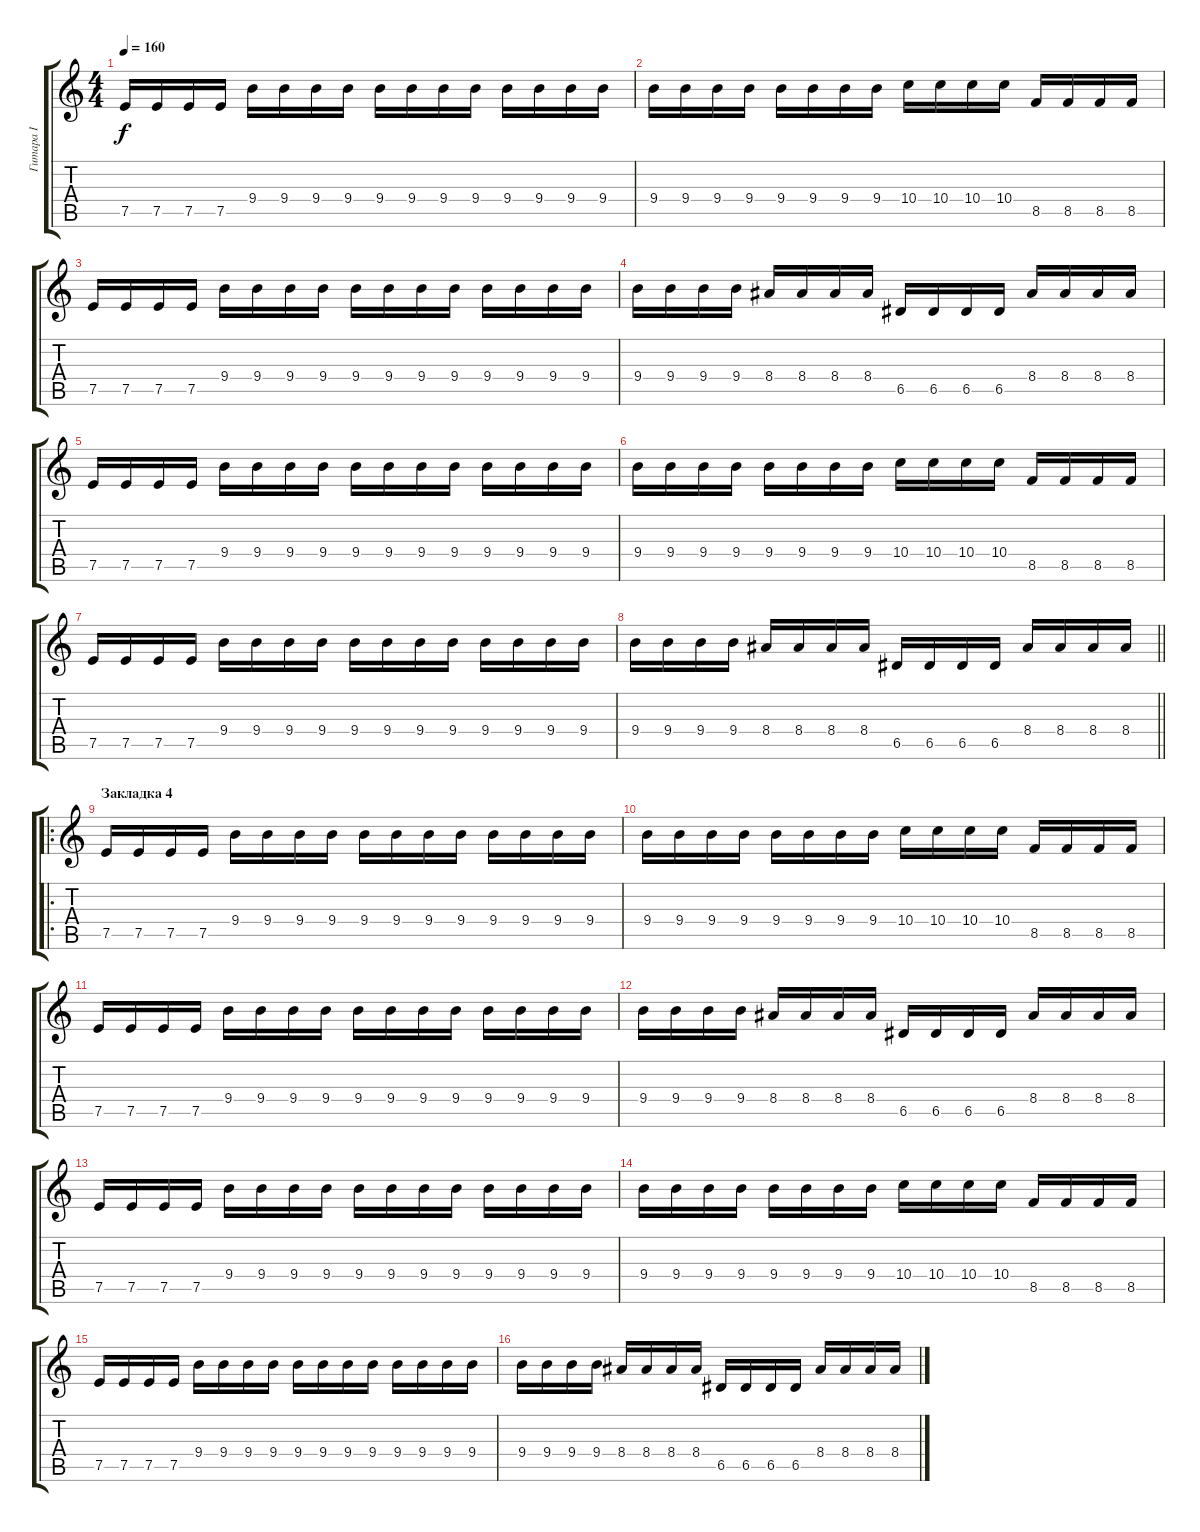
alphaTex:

\track ("Гитара I" "Гитара I") {instrument distortionguitar}
\staff {score tabs}
\tuning (E4 B3 G3 D3 A2 E2) {hide}
\ts (4 4)
\tempo 160
\clef g2
\ks c
7.5.16{dy f} 7.5.16 7.5.16 7.5.16 9.4.16 9.4.16 9.4.16 9.4.16 9.4.16 9.4.16 9.4.16 9.4.16 9.4.16 9.4.16 9.4.16 9.4.16 |
9.4.16 9.4.16 9.4.16 9.4.16 9.4.16 9.4.16 9.4.16 9.4.16 10.4.16 10.4.16 10.4.16 10.4.16 8.5.16 8.5.16 8.5.16 8.5.16 |
7.5.16 7.5.16 7.5.16 7.5.16 9.4.16 9.4.16 9.4.16 9.4.16 9.4.16 9.4.16 9.4.16 9.4.16 9.4.16 9.4.16 9.4.16 9.4.16 |
9.4.16 9.4.16 9.4.16 9.4.16 8.4.16 8.4.16 8.4.16 8.4.16 6.5.16 6.5.16 6.5.16 6.5.16 8.4.16 8.4.16 8.4.16 8.4.16 |
7.5.16 7.5.16 7.5.16 7.5.16 9.4.16 9.4.16 9.4.16 9.4.16 9.4.16 9.4.16 9.4.16 9.4.16 9.4.16 9.4.16 9.4.16 9.4.16 |
9.4.16 9.4.16 9.4.16 9.4.16 9.4.16 9.4.16 9.4.16 9.4.16 10.4.16 10.4.16 10.4.16 10.4.16 8.5.16 8.5.16 8.5.16 8.5.16 |
7.5.16 7.5.16 7.5.16 7.5.16 9.4.16 9.4.16 9.4.16 9.4.16 9.4.16 9.4.16 9.4.16 9.4.16 9.4.16 9.4.16 9.4.16 9.4.16 |
\barLineRight lightlight
9.4.16 9.4.16 9.4.16 9.4.16 8.4.16 8.4.16 8.4.16 8.4.16 6.5.16 6.5.16 6.5.16 6.5.16 8.4.16 8.4.16 8.4.16 8.4.16 |
\ro
\section ("" "Закладка 4")
7.5.16 7.5.16 7.5.16 7.5.16 9.4.16 9.4.16 9.4.16 9.4.16 9.4.16 9.4.16 9.4.16 9.4.16 9.4.16 9.4.16 9.4.16 9.4.16 |
9.4.16 9.4.16 9.4.16 9.4.16 9.4.16 9.4.16 9.4.16 9.4.16 10.4.16 10.4.16 10.4.16 10.4.16 8.5.16 8.5.16 8.5.16 8.5.16 |
7.5.16 7.5.16 7.5.16 7.5.16 9.4.16 9.4.16 9.4.16 9.4.16 9.4.16 9.4.16 9.4.16 9.4.16 9.4.16 9.4.16 9.4.16 9.4.16 |
9.4.16 9.4.16 9.4.16 9.4.16 8.4.16 8.4.16 8.4.16 8.4.16 6.5.16 6.5.16 6.5.16 6.5.16 8.4.16 8.4.16 8.4.16 8.4.16 |
7.5.16 7.5.16 7.5.16 7.5.16 9.4.16 9.4.16 9.4.16 9.4.16 9.4.16 9.4.16 9.4.16 9.4.16 9.4.16 9.4.16 9.4.16 9.4.16 |
9.4.16 9.4.16 9.4.16 9.4.16 9.4.16 9.4.16 9.4.16 9.4.16 10.4.16 10.4.16 10.4.16 10.4.16 8.5.16 8.5.16 8.5.16 8.5.16 |
7.5.16 7.5.16 7.5.16 7.5.16 9.4.16 9.4.16 9.4.16 9.4.16 9.4.16 9.4.16 9.4.16 9.4.16 9.4.16 9.4.16 9.4.16 9.4.16 |
9.4.16 9.4.16 9.4.16 9.4.16 8.4.16 8.4.16 8.4.16 8.4.16 6.5.16 6.5.16 6.5.16 6.5.16 8.4.16 8.4.16 8.4.16 8.4.16
